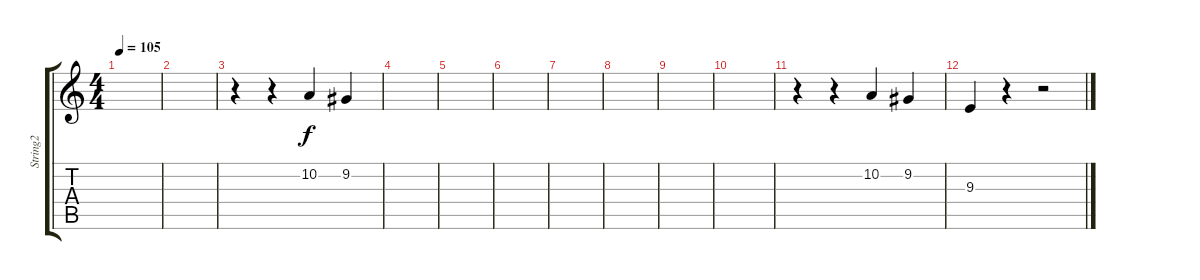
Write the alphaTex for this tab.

\track ("String2" "String2") {instrument synthvoice}
\staff {score tabs}
\tuning (E4 B3 G3 D3 A2 E2) {hide}
\ts (4 4)
\tempo 105
\clef g2
\ks c
|
|
r.4 r.4 10.2.4 9.2.4 |
|
|
|
|
\section ("" "")
|
|
|
r.4 r.4 10.2.4 9.2.4 |
9.3.4{dy f} r.4 r.2
